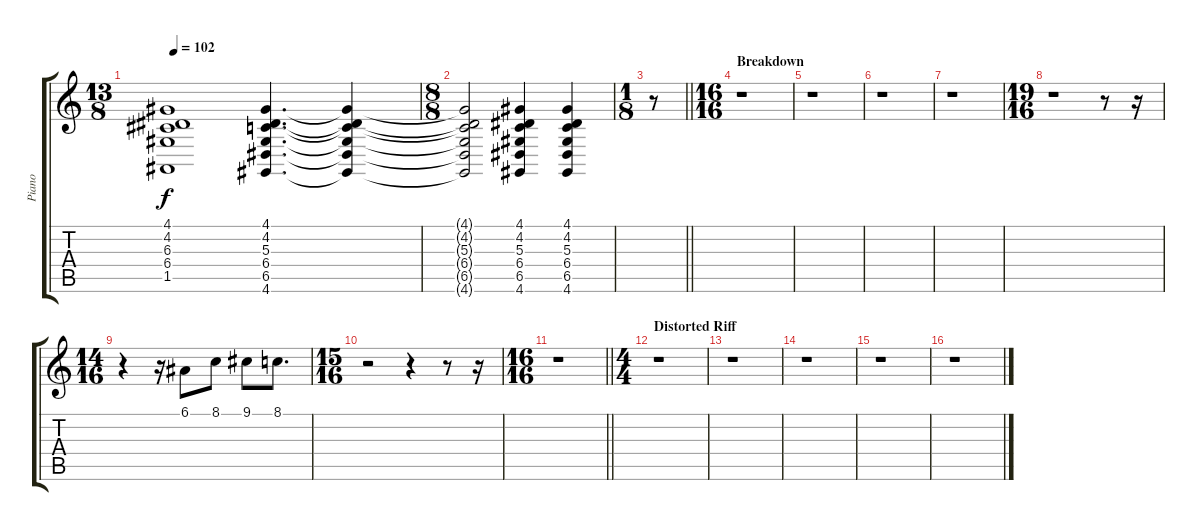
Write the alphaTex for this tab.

\track ("Piano" "Piano") {instrument acousticgrandpiano}
\staff {score tabs}
\tuning (E4 B3 G3 D3 A2 E2) {hide}
\ts (13 8)
\tempo 102
\clef g2
\ks c
(4.1 4.2 6.3 6.4 1.5).1{dy f} (4.1 4.2 5.3 6.4 6.5 4.6).4{d} (4.1{t} 4.2{t} 5.3{t} 6.4{t} 6.5{t} 4.6{t}).4 |
\ts (8 8)
(4.1{t} 4.2{t} 5.3{t} 6.4{t} 6.5{t} 4.6{t}).2 (4.1 4.2 5.3 6.4 6.5 4.6).4 (4.1 4.2 5.3 6.4 6.5 4.6).4 |
\ts (1 8)
\barLineRight lightlight
r.8 |
\ts (16 16)
\section ("" "Breakdown")
r.1 |
r.1 |
r.1 |
r.1 |
\ts (19 16)
r.1 r.8 r.16 |
\ts (14 16)
r.4 r.16 6.1.8 8.1.8 9.1.8 8.1.8{d} |
\ts (15 16)
r.2 r.4 r.8 r.16 |
\ts (16 16)
\barLineRight lightlight
r.1 |
\ts (4 4)
\section ("" "Distorted Riff")
r.1 |
r.1 |
r.1 |
r.1 |
r.1
